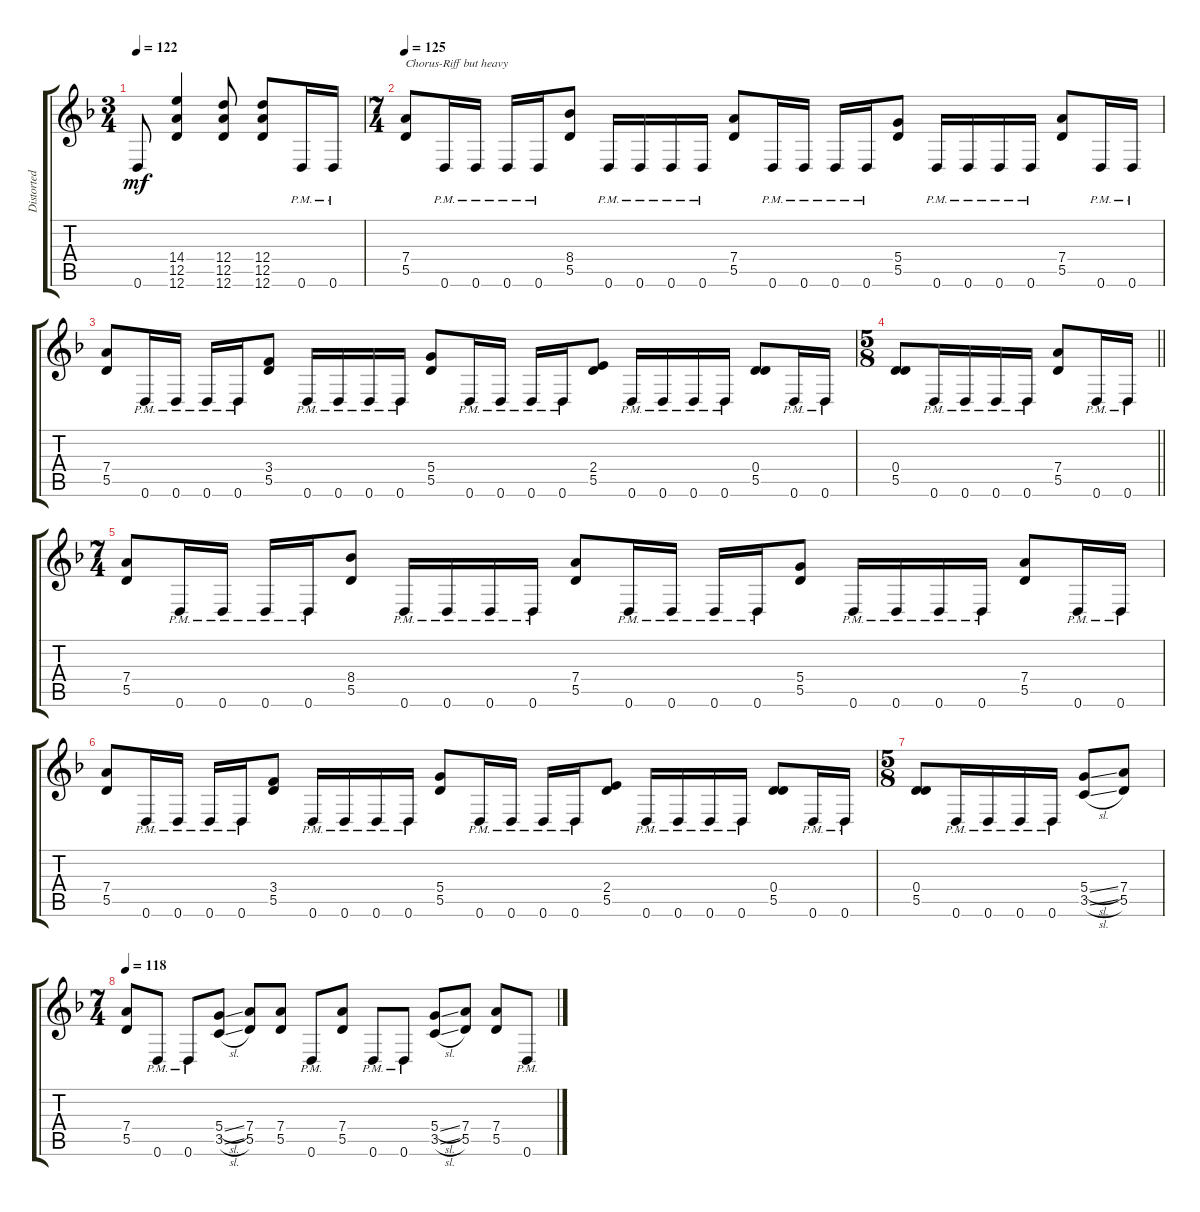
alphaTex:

\track ("Distorted Center Guitar" "Distorted ") {instrument distortionguitar}
\staff {score tabs}
\tuning (E4 B3 G3 D3 A2 D2) {hide}
\ts (3 4)
\tempo 122
\clef g2
\ks dminor
0.6.8{dy mf} (14.4 12.5 12.6).4 (12.4 12.5 12.6).8 (12.4 12.5 12.6).8 0.6{pm}.16 0.6{pm}.16 |
\ts (7 4)
\section ("" "")
\tempo 125
(7.4 5.5).8{txt "Chorus-Riff but heavy"} 0.6{pm}.16 0.6{pm}.16 0.6{pm}.16 0.6{pm}.16 (8.4 5.5).8 0.6{pm}.16 0.6{pm}.16 0.6{pm}.16 0.6{pm}.16 (7.4 5.5).8 0.6{pm}.16 0.6{pm}.16 0.6{pm}.16 0.6{pm}.16 (5.4 5.5).8 0.6{pm}.16 0.6{pm}.16 0.6{pm}.16 0.6{pm}.16 (7.4 5.5).8 0.6{pm}.16 0.6{pm}.16 |
(7.4 5.5).8 0.6{pm}.16 0.6{pm}.16 0.6{pm}.16 0.6{pm}.16 (3.4 5.5).8 0.6{pm}.16 0.6{pm}.16 0.6{pm}.16 0.6{pm}.16 (5.4 5.5).8 0.6{pm}.16 0.6{pm}.16 0.6{pm}.16 0.6{pm}.16 (2.4 5.5).8 0.6{pm}.16 0.6{pm}.16 0.6{pm}.16 0.6{pm}.16 (0.4 5.5).8 0.6{pm}.16 0.6{pm}.16 |
\ts (5 8)
\barLineRight lightlight
(0.4 5.5).8 0.6{pm}.16 0.6{pm}.16 0.6{pm}.16 0.6{pm}.16 (7.4 5.5).8 0.6{pm}.16 0.6{pm}.16 |
\ts (7 4)
(7.4 5.5).8 0.6{pm}.16 0.6{pm}.16 0.6{pm}.16 0.6{pm}.16 (8.4 5.5).8 0.6{pm}.16 0.6{pm}.16 0.6{pm}.16 0.6{pm}.16 (7.4 5.5).8 0.6{pm}.16 0.6{pm}.16 0.6{pm}.16 0.6{pm}.16 (5.4 5.5).8 0.6{pm}.16 0.6{pm}.16 0.6{pm}.16 0.6{pm}.16 (7.4 5.5).8 0.6{pm}.16 0.6{pm}.16 |
(7.4 5.5).8 0.6{pm}.16 0.6{pm}.16 0.6{pm}.16 0.6{pm}.16 (3.4 5.5).8 0.6{pm}.16 0.6{pm}.16 0.6{pm}.16 0.6{pm}.16 (5.4 5.5).8 0.6{pm}.16 0.6{pm}.16 0.6{pm}.16 0.6{pm}.16 (2.4 5.5).8 0.6{pm}.16 0.6{pm}.16 0.6{pm}.16 0.6{pm}.16 (0.4 5.5).8 0.6{pm}.16 0.6{pm}.16 |
\ts (5 8)
(0.4 5.5).8 0.6{pm}.16 0.6{pm}.16 0.6{pm}.16 0.6{pm}.16 (5.4{sl} 3.5{sl}).8 (7.4 5.5).8 |
\ts (7 4)
\tempo 118
(7.4 5.5).8 0.6{pm}.8 0.6{pm}.8 (5.4{sl} 3.5{sl}).8 (7.4 5.5).8 (7.4 5.5).8 0.6{pm}.8 (7.4 5.5).8 0.6{pm}.8 0.6{pm}.8 (5.4{sl} 3.5{sl}).8 (7.4 5.5).8 (7.4 5.5).8 0.6{pm}.8
